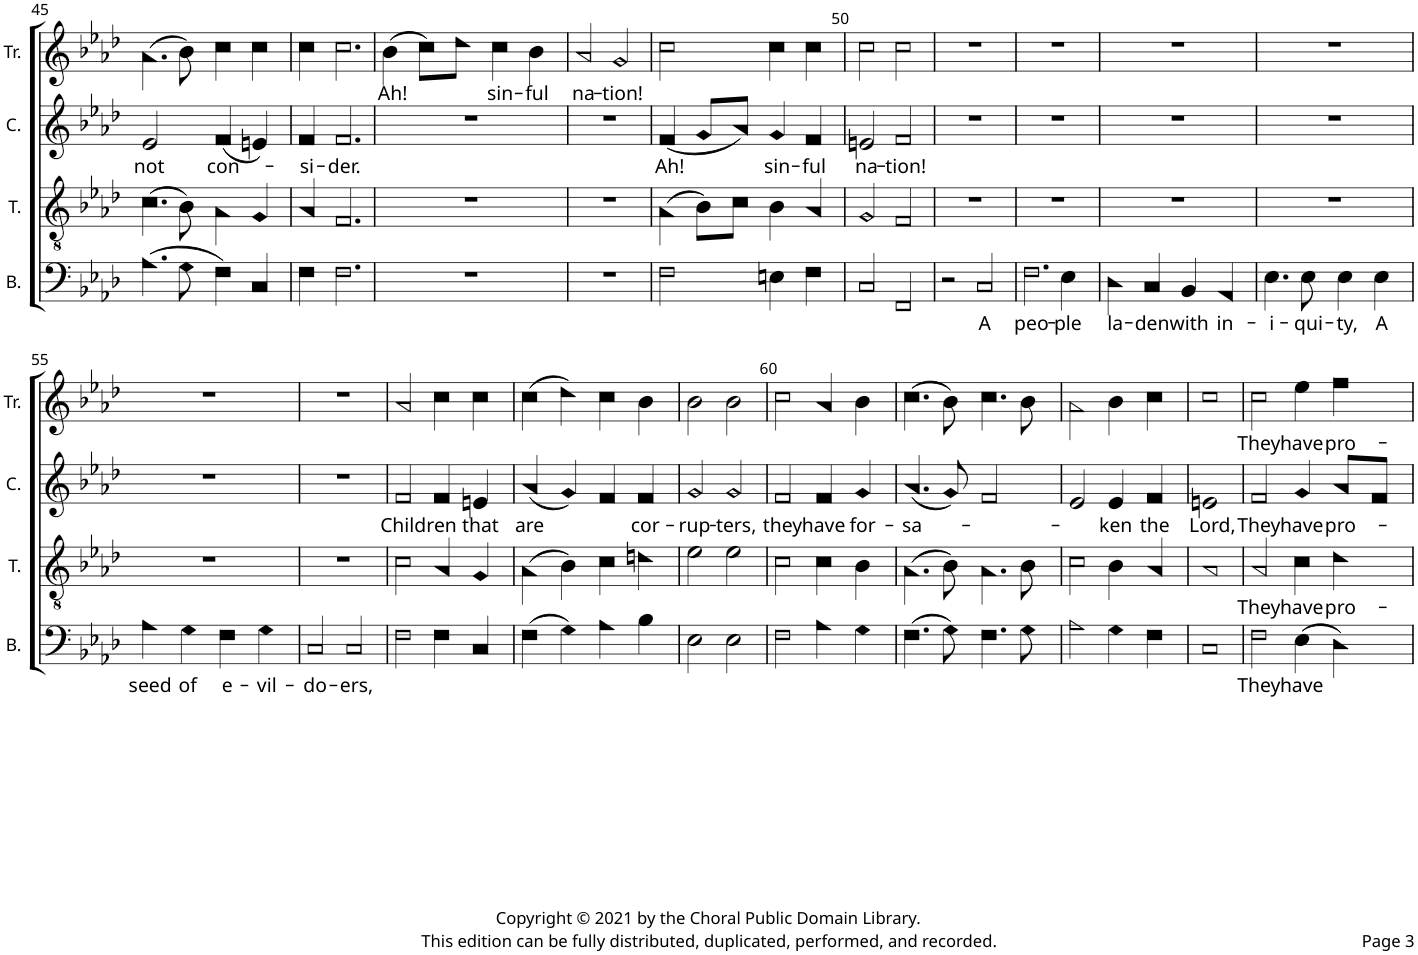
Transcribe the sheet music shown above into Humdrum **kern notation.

**kern	**text	**kern	**text	**kern	**text	**kern	**text
*part4	*part4	*part3	*part3	*part2	*part2	*part1	*part1
*staff4	*staff4	*staff3	*staff3	*staff2	*staff2	*staff1	*staff1
*I"Bass	*	*I"Tenor	*	*I"Counter	*	*I"Treble	*
*I'B.	*	*I'T.	*	*I'C.	*	*I'Tr.	*
!!LO:PB:g=z
*clefF4	*	*clefGv2	*	*clefG2	*	*clefG2	*
*k[b-e-a-d-]	*	*k[b-e-a-d-]	*	*k[b-e-a-d-]	*	*k[b-e-a-d-]	*
*M4/4	*	*M4/4	*	*M4/4	*	*M4/4	*
*met(c|)	*	*met(c|)	*	*met(c|)	*	*met(c|)	*
=45	=45	=45	=45	=45	=45	=45	=45
!	!	!	!	!	!LO:LY:b	!	!
(4.A-!\	.	(4.c!\	.	2e-!/	not	(4.a-!\	.
8G!\	.	8B-!\)	.	.	.	8b-!\)	.
!	!	!	!	!	!LO:LY:b	!	!
4F!\)	.	4A-!\	.	(4f!/	con-	4cc!\	.
4C!/	.	4G!/	.	4en!/)	.	4cc!\	.
=46	=46	=46	=46	=46	=46	=46	=46
!	!	!	!	!	!LO:LY:b	!	!
4F!\	.	4A-!/	.	4f!/	-si-	4cc!\	.
!	!	!	!	!	!LO:LY:b	!	!
2.F!\	.	2.F!/	.	2.f!/	-der.	2.cc!\	.
=47	=47	=47	=47	=47	=47	=47	=47
!	!	!	!	!	!	!	!LO:LY:b
1r	.	1r	.	1r	.	(4b-!\	Ah!
.	.	.	.	.	.	8cc!\L)	.
.	.	.	.	.	.	8dd-!\J	.
!	!	!	!	!	!	!	!LO:LY:b
.	.	.	.	.	.	4cc!\	sin-
!	!	!	!	!	!	!	!LO:LY:b
.	.	.	.	.	.	4b-!\	-ful
=48	=48	=48	=48	=48	=48	=48	=48
!	!	!	!	!	!	!	!LO:LY:b
1r	.	1r	.	1r	.	2a-!/	na-
!	!	!	!	!	!	!	!LO:LY:b
.	.	.	.	.	.	2g!/	-tion!
=49	=49	=49	=49	=49	=49	=49	=49
!	!	!	!	!	!LO:LY:b	!	!
2F!\	.	(4A-!\	.	(4f!/	Ah!	2cc!\	.
.	.	8B-!\L)	.	8g!/L	.	.	.
.	.	8c!\J	.	8a-!/J)	.	.	.
!	!	!	!	!	!LO:LY:b	!	!
4En!\	.	4B-!\	.	4g!/	sin-	4cc!\	.
!	!	!	!	!	!LO:LY:b	!	!
4F!\	.	4A-!/	.	4f!/	-ful	4cc!\	.
=50	=50	=50	=50	=50	=50	=50	=50
!	!	!	!	!	!LO:LY:b	!	!
2C!/	.	2G!/	.	2en!/	na-	2cc!\	.
!	!	!	!	!	!LO:LY:b	!	!
2FF!/	.	2F!/	.	2f!/	-tion!	2cc!\	.
=51	=51	=51	=51	=51	=51	=51	=51
2r	.	1r	.	1r	.	1r	.
!	!LO:LY:b	!	!	!	!	!	!
2C!/	A	.	.	.	.	.	.
=52	=52	=52	=52	=52	=52	=52	=52
!	!LO:LY:b	!	!	!	!	!	!
2.F!\	peo-	1r	.	1r	.	1r	.
!	!LO:LY:b	!	!	!	!	!	!
4E-!\	-ple	.	.	.	.	.	.
=53	=53	=53	=53	=53	=53	=53	=53
!	!LO:LY:b	!	!	!	!	!	!
4D-!\	la-	1r	.	1r	.	1r	.
!	!LO:LY:b	!	!	!	!	!	!
4C!/	-den	.	.	.	.	.	.
!	!LO:LY:b	!	!	!	!	!	!
4BB-!/	with	.	.	.	.	.	.
!	!LO:LY:b	!	!	!	!	!	!
4AA-!/	in-	.	.	.	.	.	.
=54	=54	=54	=54	=54	=54	=54	=54
!	!LO:LY:b	!	!	!	!	!	!
4.E-!\	-i-	1r	.	1r	.	1r	.
!	!LO:LY:b	!	!	!	!	!	!
8E-!\	-qui-	.	.	.	.	.	.
!	!LO:LY:b	!	!	!	!	!	!
4E-!\	-ty,	.	.	.	.	.	.
!	!LO:LY:b	!	!	!	!	!	!
4E-!\	A	.	.	.	.	.	.
!!LO:LB:g=z
=55	=55	=55	=55	=55	=55	=55	=55
!	!LO:LY:b	!	!	!	!	!	!
4A-!\	seed	1r	.	1r	.	1r	.
!	!LO:LY:b	!	!	!	!	!	!
4G!\	of	.	.	.	.	.	.
!	!LO:LY:b	!	!	!	!	!	!
4F!\	e-	.	.	.	.	.	.
!	!LO:LY:b	!	!	!	!	!	!
4G!\	-vil-	.	.	.	.	.	.
=56	=56	=56	=56	=56	=56	=56	=56
!	!LO:LY:b	!	!	!	!	!	!
2C!/	-do-	1r	.	1r	.	1r	.
!	!LO:LY:b	!	!	!	!	!	!
2C!/	-ers,	.	.	.	.	.	.
=57	=57	=57	=57	=57	=57	=57	=57
!	!	!	!	!	!LO:LY:b	!	!
2F!\	.	2c!\	.	2f!/	Child-	2a-!/	.
!	!	!	!	!	!LO:LY:b	!	!
4F!\	.	4A-!/	.	4f!/	-ren	4cc!\	.
!	!	!	!	!	!LO:LY:b	!	!
4C!/	.	4G!/	.	4en!/	that	4cc!\	.
=58	=58	=58	=58	=58	=58	=58	=58
!	!	!	!	!	!LO:LY:b	!	!
(4F!\	.	(4A-!\	.	(4a-!/	are	(4cc!\	.
4G!\)	.	4B-!\)	.	4g!/)	.	4dd-!\)	.
4A-!\	.	4c!\	.	4f!/	.	4cc!\	.
!	!	!	!	!	!LO:LY:b	!	!
4B-!\	.	4dn!\	.	4f!/	cor-	4b-!\	.
=59	=59	=59	=59	=59	=59	=59	=59
!	!	!	!	!	!LO:LY:b	!	!
2E-!\	.	2e-!\	.	2g!/	-rup-	2b-!\	.
!	!	!	!	!	!LO:LY:b	!	!
2E-!\	.	2e-!\	.	2g!/	-ters,	2b-!\	.
=60	=60	=60	=60	=60	=60	=60	=60
!	!	!	!	!	!LO:LY:b	!	!
2F!\	.	2c!\	.	2f!/	they	2cc!\	.
!	!	!	!	!	!LO:LY:b	!	!
4A-!\	.	4c!\	.	4f!/	have	4a-!/	.
!	!	!	!	!	!LO:LY:b	!	!
4G!\	.	4B-!\	.	4g!/	for-	4b-!\	.
=61	=61	=61	=61	=61	=61	=61	=61
!	!	!	!	!	!LO:LY:b	!	!
(4.F!\	.	(4.A-!\	.	(4.a-!/	-sa-	(4.cc!\	.
8G!\)	.	8B-!\)	.	8g!/)	.	8b-!\)	.
4.F!\	.	4.A-!\	.	2f!/	.	4.cc!\	.
8G!\	.	8B-!\	.	.	.	8b-!\	.
=62	=62	=62	=62	=62	=62	=62	=62
2A-!\	.	2c!\	.	2e-!/	.	2a-!\	.
!	!	!	!	!	!LO:LY:b	!	!
4G!\	.	4B-!\	.	4e-!/	ken	4b-!\	.
!	!	!	!	!	!LO:LY:b	!	!
4F!\	.	4A-!/	.	4f!/	the	4cc!\	.
=63	=63	=63	=63	=63	=63	=63	=63
!	!	!	!	!	!LO:LY:b	!	!
1C!	.	1A-!	.	1en!	Lord,	1cc!	.
=64	=64	=64	=64	=64	=64	=64	=64
!	!LO:LY:b	!	!LO:LY:b	!	!LO:LY:b	!	!LO:LY:b
2F!\	They	2A-!/	They	2f!/	They	2cc!\	They
!	!LO:LY:b	!	!LO:LY:b	!	!LO:LY:b	!	!LO:LY:b
(4E-!\	have	4c!\	have	4g!/	have	4ee-!\	have
!	!	!	!LO:LY:b	!	!LO:LY:b	!	!LO:LY:b
4D-!\)	.	4d-!\	pro-	8a-!/L	pro-	4ff!\	pro-
.	.	.	.	8f!/J	.	.	.
=	=	=	=	=	=	=	=
*-	*-	*-	*-	*-	*-	*-	*-
